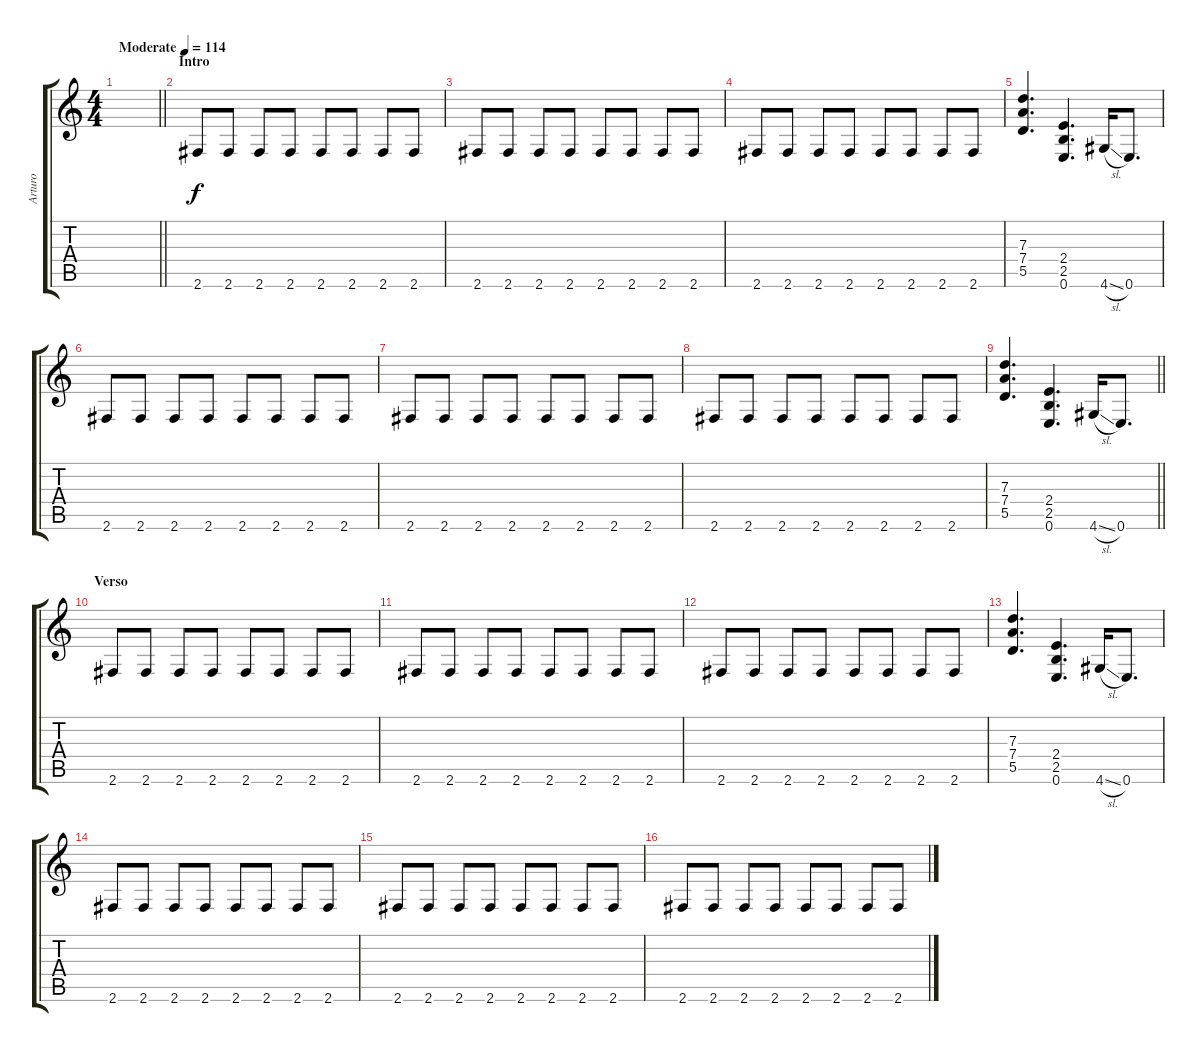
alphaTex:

\track ("Arturo" "Arturo") {instrument distortionguitar}
\staff {score tabs}
\tuning (E4 B3 G3 D3 A2 E2) {hide}
\ts (4 4)
\tempo (114 "Moderate")
\clef g2
\barLineRight lightlight
\ks c
|
\section ("" "Intro")
2.6.8 2.6.8 2.6.8 2.6.8 2.6.8 2.6.8 2.6.8 2.6.8 |
2.6.8 2.6.8 2.6.8 2.6.8 2.6.8 2.6.8 2.6.8 2.6.8 |
2.6.8 2.6.8 2.6.8 2.6.8 2.6.8 2.6.8 2.6.8 2.6.8 |
(7.3 7.4 5.5).4{d} (2.4 2.5 0.6).4{d} 4.6{sl}.16 0.6.8{d} |
2.6.8 2.6.8 2.6.8 2.6.8 2.6.8 2.6.8 2.6.8 2.6.8 |
2.6.8 2.6.8 2.6.8 2.6.8 2.6.8 2.6.8 2.6.8 2.6.8 |
2.6.8 2.6.8 2.6.8 2.6.8 2.6.8 2.6.8 2.6.8 2.6.8 |
\barLineRight lightlight
(7.3 7.4 5.5).4{d} (2.4 2.5 0.6).4{d} 4.6{sl}.16 0.6.8{d} |
\section ("" "Verso")
2.6.8 2.6.8 2.6.8 2.6.8 2.6.8 2.6.8 2.6.8 2.6.8 |
2.6.8 2.6.8 2.6.8 2.6.8 2.6.8 2.6.8 2.6.8 2.6.8 |
2.6.8 2.6.8 2.6.8 2.6.8 2.6.8 2.6.8 2.6.8 2.6.8 |
(7.3 7.4 5.5).4{d} (2.4 2.5 0.6).4{d} 4.6{sl}.16 0.6.8{d} |
2.6.8 2.6.8 2.6.8 2.6.8 2.6.8 2.6.8 2.6.8 2.6.8 |
2.6.8 2.6.8 2.6.8 2.6.8 2.6.8 2.6.8 2.6.8 2.6.8 |
2.6.8 2.6.8 2.6.8 2.6.8 2.6.8 2.6.8 2.6.8 2.6.8
